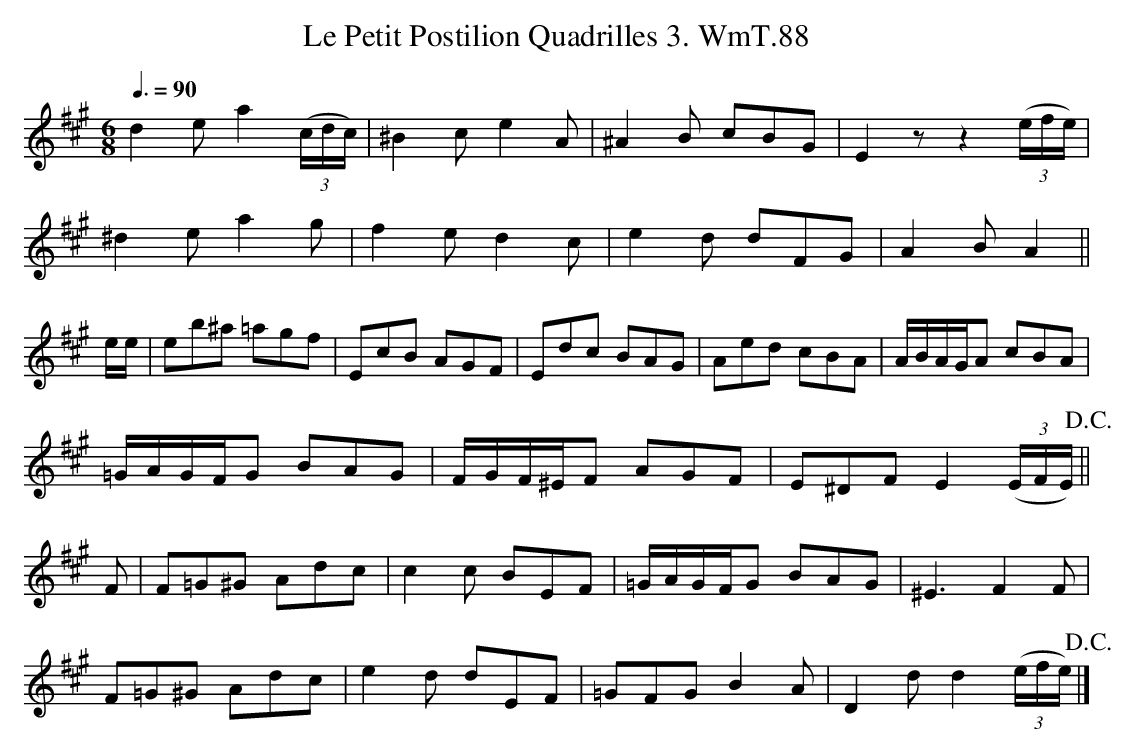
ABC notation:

X:1
T:Le Petit Postilion Quadrilles 3. WmT.88
M:6/8
L:1/8
Q:3/8=90
K:A
d2 e a2 ((3c/d/c/)|^B2 c e2 A|^A2 B cBG|E2 z z2 ((3e/f/e/)|
^d2  e a2 g|f2 e d2 c|e2 d dFG| A2 B A2 ||
e/e/|eb^a =agf|EcB AGF|Edc BAG|Aed cBA|A/B/A/G/A cBA|
=G/A/G/F/G BAG|F/G/F/^E/F AGF|E^DF E2 ((3E/F/E/) !D.C.!||
F|F=G^G Adc| c2 c BEF|=G/A/G/F/G BAG|^E3 F2 F|
F=G^G Adc|e2 d dEF|=GFG B2 A|D2 d d2 ((3e/f/e/)!D.C.!|]
